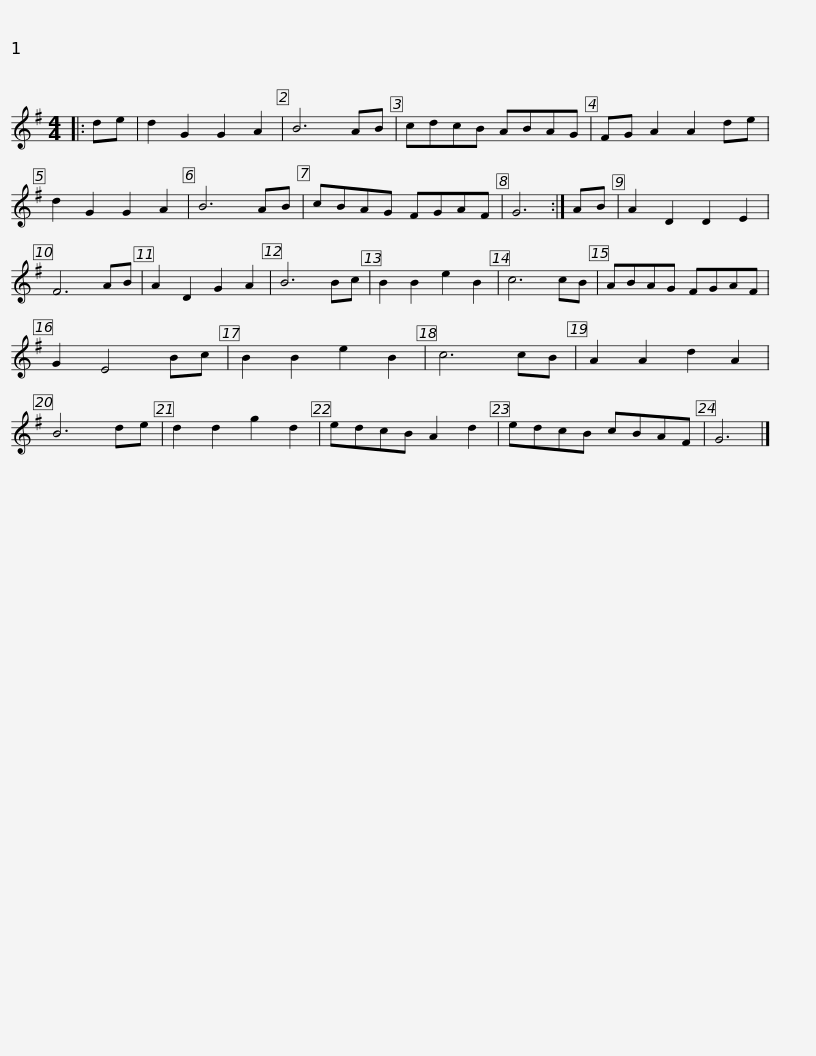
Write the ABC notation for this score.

X:1
L:1/8
M:4/4
I:linebreak $
K:G
V:1 treble
V:1
|: de | d2 G2 G2 A2 | B6 AB | cdcB ABAG | FG A2 A2 de | %5
 d2 G2 G2 A2 | B6 AB | cBAG FGAF | G6 :|$ AB | %10
 A2 D2 D2 E2 | F6 AB | A2 D2 G2 A2 | B6 Bc | B2 B2 e2 B2 | %15
 c6 cB | ABAG FGAF | G2 E4 Bc | B2 B2 e2 B2 |$ c6 cB | %20
 A2 A2 d2 A2 | B6 de | d2 d2 g2 d2 | edcB A2 d2 | edcB cBAF | %25
 G6 |] %26
